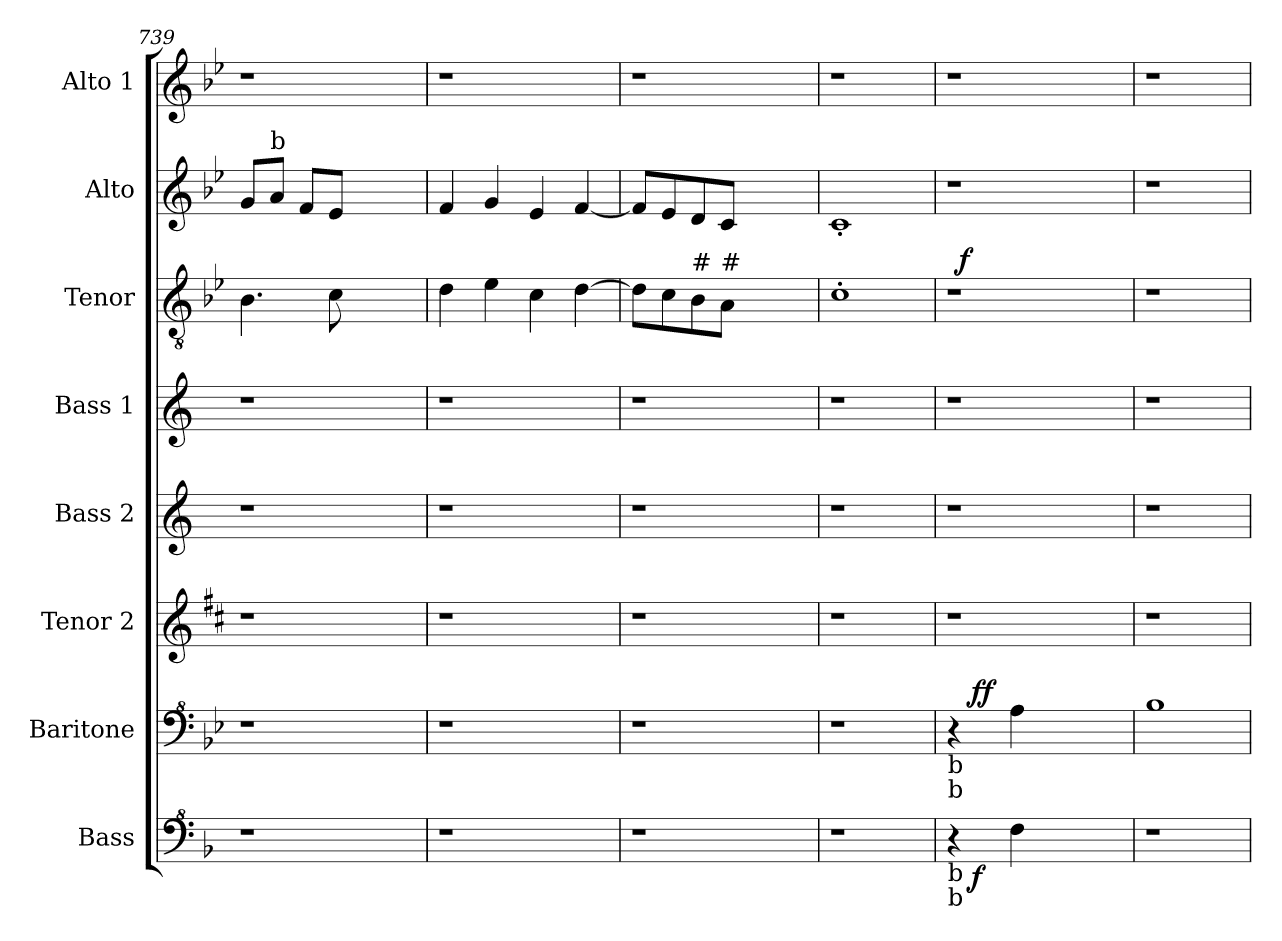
**kern	**dynam	**kern	**dynam	**kern	**kern	**kern	**kern	**dynam	**kern	**kern
*part8	*part8	*part7	*part7	*part6	*part5	*part4	*part3	*part3	*part2	*part1
*staff8	*staff8	*staff7	*staff7	*staff6	*staff5	*staff4	*staff3	*staff3	*staff2	*staff1
*I"Bass	*	*I"Baritone	*	*I"Tenor 2	*I"Bass 2	*I"Bass 1	*I"Tenor	*	*I"Alto	*I"Alto 1
*I'B	*	*	*	*I'T2	*I'B2	*I'B1	*I'T	*	*I'A	*I'A1
*clefF^4	*	*clefF^4	*	*clefG2	*clefG2	*clefG2	*clefGv2	*	*clefG2	*clefG2
*	*	*	*	*ITrd1c2	*	*	*ITrd1c2	*	*ITrd1c2	*ITrd1c2
*k[b-]	*	*k[b-e-]	*	*k[]	*k[]	*k[]	*k[b-e-a-d-]	*	*k[b-e-a-d-]	*k[b-e-a-d-]
*F:	*	*B-:	*	*C:	*C:	*C:	*A-:	*	*A-:	*A-:
=739	=739	=739	=739	=739	=739	=739	=739	=739	=739	=739
1r	.	1r	.	1r	1r	1r	4.A-\	.	8f/L	1r
!	!	!	!	!	!	!	!	!	!LO:TX:a:t=b	!
.	.	.	.	.	.	.	.	.	8g/J	.
.	.	.	.	.	.	.	.	.	8e-/L	.
.	.	.	.	.	.	.	8B-\	.	8d-/J	.
.	.	.	.	.	.	.	2ryy	.	2ryy	.
=740	=740	=740	=740	=740	=740	=740	=740	=740	=740	=740
1r	.	1r	.	1r	1r	1r	4c\	.	4e-/	1r
.	.	.	.	.	.	.	4d-\	.	4f/	.
.	.	.	.	.	.	.	4B-\	.	4d-/	.
.	.	.	.	.	.	.	[>4c\	.	[<4e-/	.
=741	=741	=741	=741	=741	=741	=741	=741	=741	=741	=741
1r	.	1r	.	1r	1r	1r	8c\L]	.	8e-/L]	1r
.	.	.	.	.	.	.	8B-\	.	8d-/	.
!	!	!	!	!	!	!	!LO:TX:a:t=#	!	!	!
.	.	.	.	.	.	.	8A-\	.	8c/	.
!	!	!	!	!	!	!	!LO:TX:a:t=#	!	!	!
.	.	.	.	.	.	.	8G\J	.	8B-/J	.
.	.	.	.	.	.	.	2ryy	.	2ryy	.
=742	=742	=742	=742	=742	=742	=742	=742	=742	=742	=742
1r	.	1r	.	1r	1r	1r	1B-'>	.	1B-'<	1r
!!LO:PB:g=z
=743	=743	=743	=743	=743	=743	=743	=743	=743	=743	=743
*^	*	*^	*	*	*	*	*^	*	*	*
!	!	!	!LO:TX:b:t=b	!	!	!	!	!	!	!	!	!	!
!	!	!	!LO:TX:b:t=b	!	!	!	!	!	!	!	!	!	!
!LO:TX:b:t=b	!	!	!	!	!	!	!	!	!	!	!	!	!
!LO:TX:b:t=b	!	!	!	!	!	!	!	!	!	!	!	!	!
4r	16ryy	.	4r	16ryy	.	1r	1r	1r	1r	32ryy	.	1r	1r
!	!	!	!	!	!	!	!	!	!	!	!LO:DY:a	!	!
.	.	.	.	.	.	.	.	.	.	2ryy	f	.	.
!	!	!LO:DY:b	!	!	!LO:DY:a	!	!	!	!	!	!	!	!
!	!	!	!	!	!LO:DY:n=1:b	!	!	!	!	!	!	!	!
.	2...ryy	f	.	2...ryy	f f	.	.	.	.	.	.	.	.
4f\	.	.	4a\	.	.	.	.	.	.	.	.	.	.
2ryy	.	.	2ryy	.	.	.	.	.	.	.	.	.	.
.	.	.	.	.	.	.	.	.	.	4...ryy	.	.	.
*v	*v	*	*	*	*	*	*	*	*v	*v	*	*	*
*	*	*v	*v	*	*	*	*	*	*	*	*
=744	=744	=744	=744	=744	=744	=744	=744	=744	=744	=744
1r	.	1b-	.	1r	1r	1r	1r	.	1r	1r
=	=	=	=	=	=	=	=	=	=	=
*-	*-	*-	*-	*-	*-	*-	*-	*-	*-	*-
